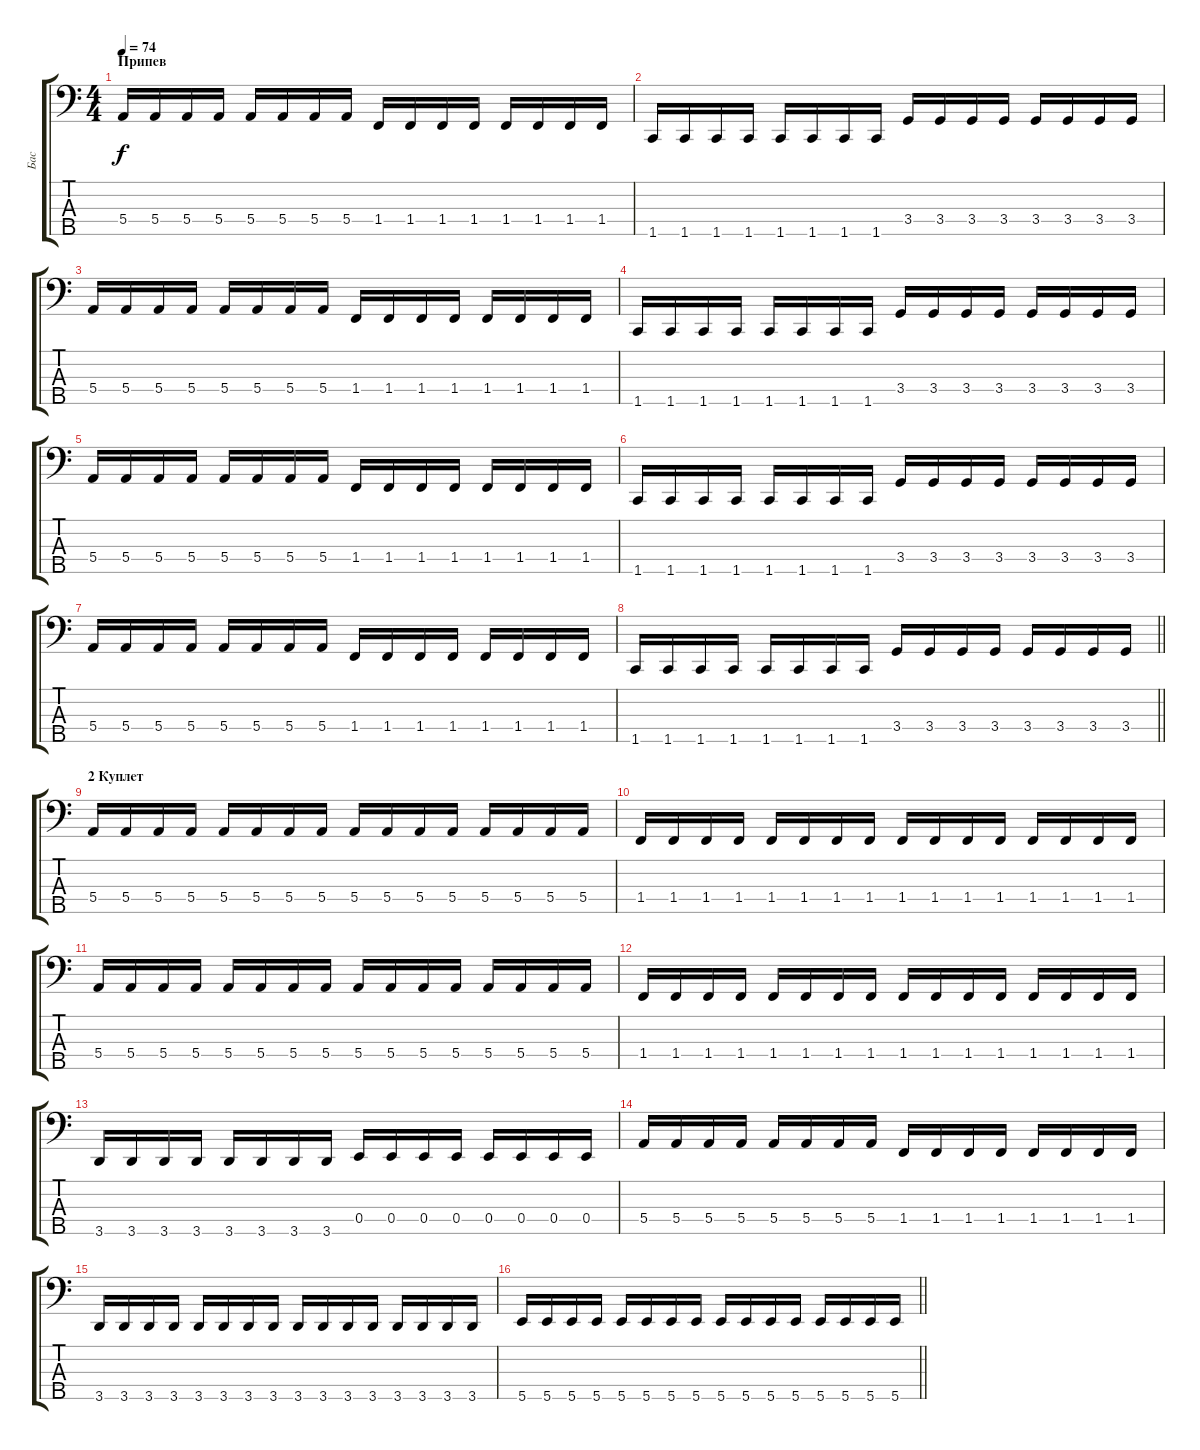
\track ("Бас" "Бас") {instrument electricbassfinger}
\staff {score tabs}
\tuning (G2 D2 A1 E1 B0) {hide}
\ts (4 4)
\section ("" "Припев")
\tempo 74
\clef f4
\ks c
5.4.16{dy f} 5.4.16 5.4.16 5.4.16 5.4.16 5.4.16 5.4.16 5.4.16 1.4.16 1.4.16 1.4.16 1.4.16 1.4.16 1.4.16 1.4.16 1.4.16 |
1.5.16 1.5.16 1.5.16 1.5.16 1.5.16 1.5.16 1.5.16 1.5.16 3.4.16 3.4.16 3.4.16 3.4.16 3.4.16 3.4.16 3.4.16 3.4.16 |
5.4.16 5.4.16 5.4.16 5.4.16 5.4.16 5.4.16 5.4.16 5.4.16 1.4.16 1.4.16 1.4.16 1.4.16 1.4.16 1.4.16 1.4.16 1.4.16 |
1.5.16 1.5.16 1.5.16 1.5.16 1.5.16 1.5.16 1.5.16 1.5.16 3.4.16 3.4.16 3.4.16 3.4.16 3.4.16 3.4.16 3.4.16 3.4.16 |
5.4.16 5.4.16 5.4.16 5.4.16 5.4.16 5.4.16 5.4.16 5.4.16 1.4.16 1.4.16 1.4.16 1.4.16 1.4.16 1.4.16 1.4.16 1.4.16 |
1.5.16 1.5.16 1.5.16 1.5.16 1.5.16 1.5.16 1.5.16 1.5.16 3.4.16 3.4.16 3.4.16 3.4.16 3.4.16 3.4.16 3.4.16 3.4.16 |
5.4.16 5.4.16 5.4.16 5.4.16 5.4.16 5.4.16 5.4.16 5.4.16 1.4.16 1.4.16 1.4.16 1.4.16 1.4.16 1.4.16 1.4.16 1.4.16 |
\barLineRight lightlight
1.5.16 1.5.16 1.5.16 1.5.16 1.5.16 1.5.16 1.5.16 1.5.16 3.4.16 3.4.16 3.4.16 3.4.16 3.4.16 3.4.16 3.4.16 3.4.16 |
\section ("" "2 Куплет")
5.4.16 5.4.16 5.4.16 5.4.16 5.4.16 5.4.16 5.4.16 5.4.16 5.4.16 5.4.16 5.4.16 5.4.16 5.4.16 5.4.16 5.4.16 5.4.16 |
1.4.16 1.4.16 1.4.16 1.4.16 1.4.16 1.4.16 1.4.16 1.4.16 1.4.16 1.4.16 1.4.16 1.4.16 1.4.16 1.4.16 1.4.16 1.4.16 |
5.4.16 5.4.16 5.4.16 5.4.16 5.4.16 5.4.16 5.4.16 5.4.16 5.4.16 5.4.16 5.4.16 5.4.16 5.4.16 5.4.16 5.4.16 5.4.16 |
1.4.16 1.4.16 1.4.16 1.4.16 1.4.16 1.4.16 1.4.16 1.4.16 1.4.16 1.4.16 1.4.16 1.4.16 1.4.16 1.4.16 1.4.16 1.4.16 |
3.5.16 3.5.16 3.5.16 3.5.16 3.5.16 3.5.16 3.5.16 3.5.16 0.4.16 0.4.16 0.4.16 0.4.16 0.4.16 0.4.16 0.4.16 0.4.16 |
5.4.16 5.4.16 5.4.16 5.4.16 5.4.16 5.4.16 5.4.16 5.4.16 1.4.16 1.4.16 1.4.16 1.4.16 1.4.16 1.4.16 1.4.16 1.4.16 |
3.5.16 3.5.16 3.5.16 3.5.16 3.5.16 3.5.16 3.5.16 3.5.16 3.5.16 3.5.16 3.5.16 3.5.16 3.5.16 3.5.16 3.5.16 3.5.16 |
\barLineRight lightlight
5.5.16 5.5.16 5.5.16 5.5.16 5.5.16 5.5.16 5.5.16 5.5.16 5.5.16 5.5.16 5.5.16 5.5.16 5.5.16 5.5.16 5.5.16 5.5.16
